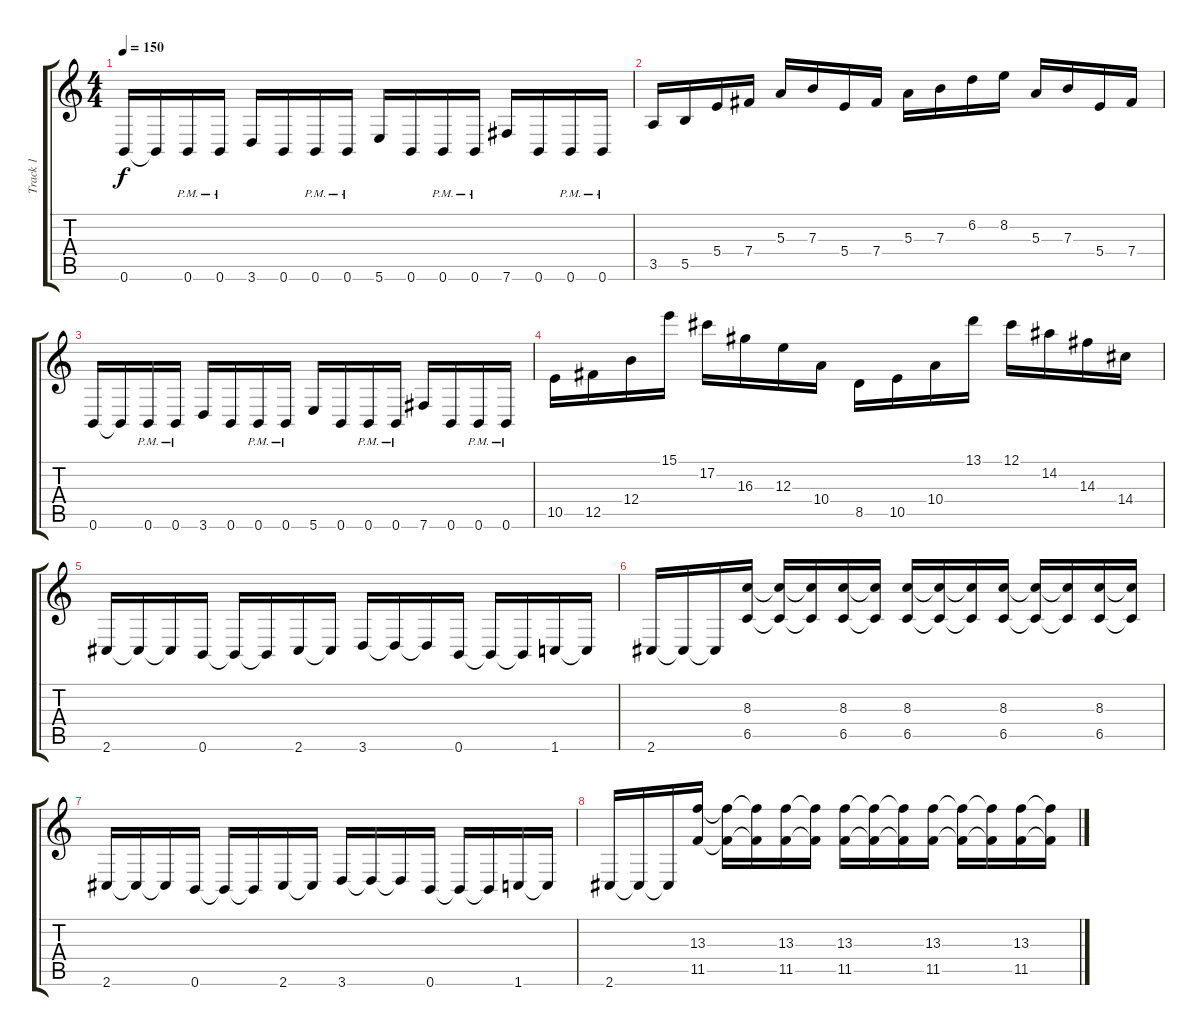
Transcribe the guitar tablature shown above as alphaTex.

\track ("Track 1" "Track 1") {instrument distortionguitar}
\staff {score tabs}
\tuning (Db4 Ab3 E3 B2 Gb2 B1) {hide}
\ts (4 4)
\tempo 150
\clef g2
\ks c
0.6.16{dy f} 0.6{t}.16 0.6{pm}.16 0.6{pm}.16 3.6.16 0.6.16 0.6{pm}.16 0.6{pm}.16 5.6.16 0.6.16 0.6{pm}.16 0.6{pm}.16 7.6.16 0.6.16 0.6{pm}.16 0.6{pm}.16 |
3.5.16 5.5.16 5.4.16 7.4.16 5.3.16 7.3.16 5.4.16 7.4.16 5.3.16 7.3.16 6.2.16 8.2.16 5.3.16 7.3.16 5.4.16 7.4.16 |
0.6.16 0.6{t}.16 0.6{pm}.16 0.6{pm}.16 3.6.16 0.6.16 0.6{pm}.16 0.6{pm}.16 5.6.16 0.6.16 0.6{pm}.16 0.6{pm}.16 7.6.16 0.6.16 0.6{pm}.16 0.6{pm}.16 |
10.5.16 12.5.16 12.4.16 15.1.16 17.2.16 16.3.16 12.3.16 10.4.16 8.5.16 10.5.16 10.4.16 13.1.16 12.1.16 14.2.16 14.3.16 14.4.16 |
2.6.16 2.6{t}.16 2.6{t}.16 0.6.16 0.6{t}.16 0.6{t}.16 2.6.16 2.6{t}.16 3.6.16 3.6{t}.16 3.6{t}.16 0.6.16 0.6{t}.16 0.6{t}.16 1.6.16 1.6{t}.16 |
2.6.16 2.6{t}.16 2.6{t}.16 (8.3 6.5).16 (8.3{t} 6.5{t}).16 (8.3{t} 6.5{t}).16 (8.3 6.5).16 (8.3{t} 6.5{t}).16 (8.3 6.5).16 (8.3{t} 6.5{t}).16 (8.3{t} 6.5{t}).16 (8.3 6.5).16 (8.3{t} 6.5{t}).16 (8.3{t} 6.5{t}).16 (8.3 6.5).16 (8.3{t} 6.5{t}).16 |
2.6.16 2.6{t}.16 2.6{t}.16 0.6.16 0.6{t}.16 0.6{t}.16 2.6.16 2.6{t}.16 3.6.16 3.6{t}.16 3.6{t}.16 0.6.16 0.6{t}.16 0.6{t}.16 1.6.16 1.6{t}.16 |
2.6.16 2.6{t}.16 2.6{t}.16 (13.3 11.5).16 (13.3{t} 11.5{t}).16 (13.3{t} 11.5{t}).16 (13.3 11.5).16 (13.3{t} 11.5{t}).16 (13.3 11.5).16 (13.3{t} 11.5{t}).16 (13.3{t} 11.5{t}).16 (13.3 11.5).16 (13.3{t} 11.5{t}).16 (13.3{t} 11.5{t}).16 (13.3 11.5).16 (13.3{t} 11.5{t}).16
